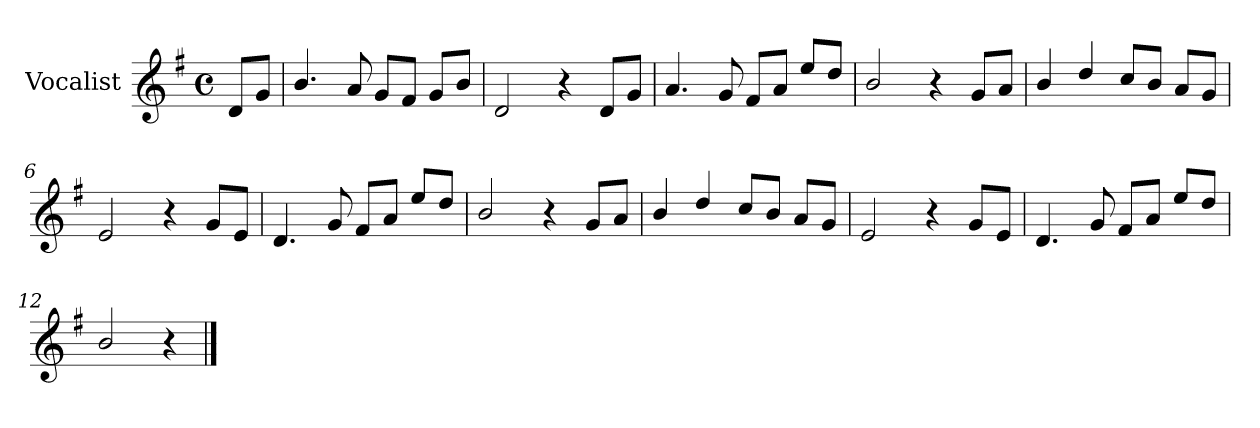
**kern
*part1
*staff1
*I"Vocalist
*k[f#]
*G:
*M4/4
*met(c)
=
8dL
8gJ
=1
4.b/
8a
8gL
8f#J
8gL
8b/J
=2
2d
4r
8dL
8gJ
=3
4.a
8g
8f#L
8aJ
8ee/L
8dd/J
=4
2b/
4r
8gL
8aJ
=5
4b/
4dd/
8cc/L
8b/J
8aL
8gJ
=6
2e
4r
8gL
8eJ
=7
4.d
8g
8f#L
8aJ
8ee/L
8dd/J
=8
2b/
4r
8gL
8aJ
=9
4b/
4dd/
8cc/L
8b/J
8aL
8gJ
=10
2e
4r
8gL
8eJ
=11
4.d
8g
8f#L
8aJ
8ee/L
8dd/J
=12
2b/
4r
==
*-
